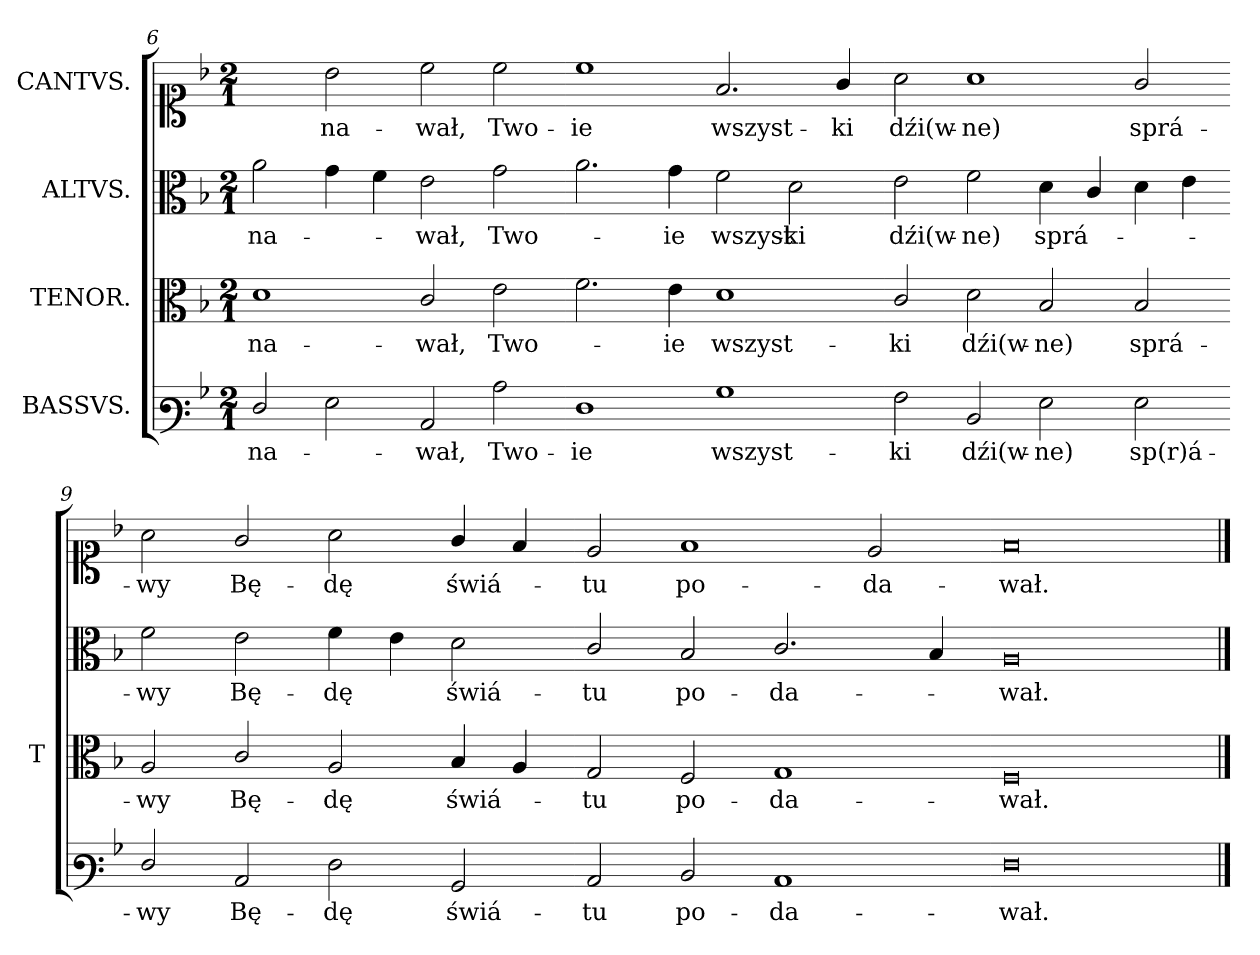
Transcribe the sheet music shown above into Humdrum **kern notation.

**kern	**text	**kern	**text	**kern	**text	**kern	**text
*part4	*part4	*part3	*part3	*part2	*part2	*part1	*part1
*staff4	*staff4	*staff3	*staff3	*staff2	*staff2	*staff1	*staff1
*I"BASSVS.	*	*I"TENOR.	*	*I"ALTVS.	*	*I"CANTVS.	*
*	*	*I'T	*	*	*	*	*
*clefF3	*	*clefC3	*	*clefC3	*	*clefC1	*
*k[b-]	*	*k[b-]	*	*k[b-]	*	*k[b-]	*
*F:	*	*F:	*	*F:	*	*F:	*
*M2/1	*	*M2/1	*	*M2/1	*	*M2/1	*
=6	=6	=6	=6	=6	=6	=6	=6
2F/	-na-	1d\	-na-	2a\	-na-	2ryy	.
2G\	.	.	.	4g\	.	2b-\	-na-
.	.	.	.	4f\	.	.	.
2C/	-wał,	2c/	-wał,	2e\	-wał,	2cc\	-wał,
2c\	Two-	2e\	Two-	2g\	Two-	2cc\	Two-
=7-	=7-	=7-	=7-	=7-	=7-	=7-	=7-
1F\	-ie	2.f\	.	2.a\	.	1cc\	-ie
.	.	4e\	-ie	4g\	-ie	.	.
1B-\	wszyst-	1d\	wszyst-	2f\	wszyst-	2.f/	wszyst-
.	.	.	.	2d\	-ki	.	.
.	.	.	.	.	.	4g/	-ki
=8-	=8-	=8-	=8-	=8-	=8-	=8-	=8-
2A\	-ki	2c/	-ki	2e\	dźi(w-	2a\	dźi(w-
2D/	dźi(w-	2d\	dźi(w-	2f\	-ne)	1a\	-ne)
2G\	-ne)	2B-/	-ne)	4d\	sprá-	.	.
.	.	.	.	4c/	.	.	.
2G\	sp(r)á-	2B-/	sprá-	4d\	.	2g/	sprá-
.	.	.	.	4e\	.	.	.
=9-	=9-	=9-	=9-	=9-	=9-	=9-	=9-
2F/	-wy	2A/	-wy	2f\	-wy	2a\	-wy
2C/	Bę-	2c/	Bę-	2e\	Bę-	2g/	Bę-
2F\	-dę	2A/	-dę	4f\	-dę	2a\	-dę
.	.	.	.	4e\	.	.	.
2BB-/	świá-	4B-/	świá-	2d\	świá-	4g/	świá-
.	.	4A/	.	.	.	4f/	.
=10-	=10-	=10-	=10-	=10-	=10-	=10-	=10-
2C/	-tu	2G/	-tu	2c/	-tu	2e/	-tu
2D/	po-	2F/	po-	2B-/	po-	1f/	po-
1C/	-da-	1G/	-da-	2.c/	-da-	.	.
.	.	.	.	.	.	2e/	-da-
.	.	.	.	4B-/	.	.	.
=11-	=11-	=11-	=11-	=11-	=11-	=11-	=11-
0F\	-wał.	0F/	-wał.	0A/	-wał.	0f/	-wał.
==	==	==	==	==	==	==	==
*-	*-	*-	*-	*-	*-	*-	*-
